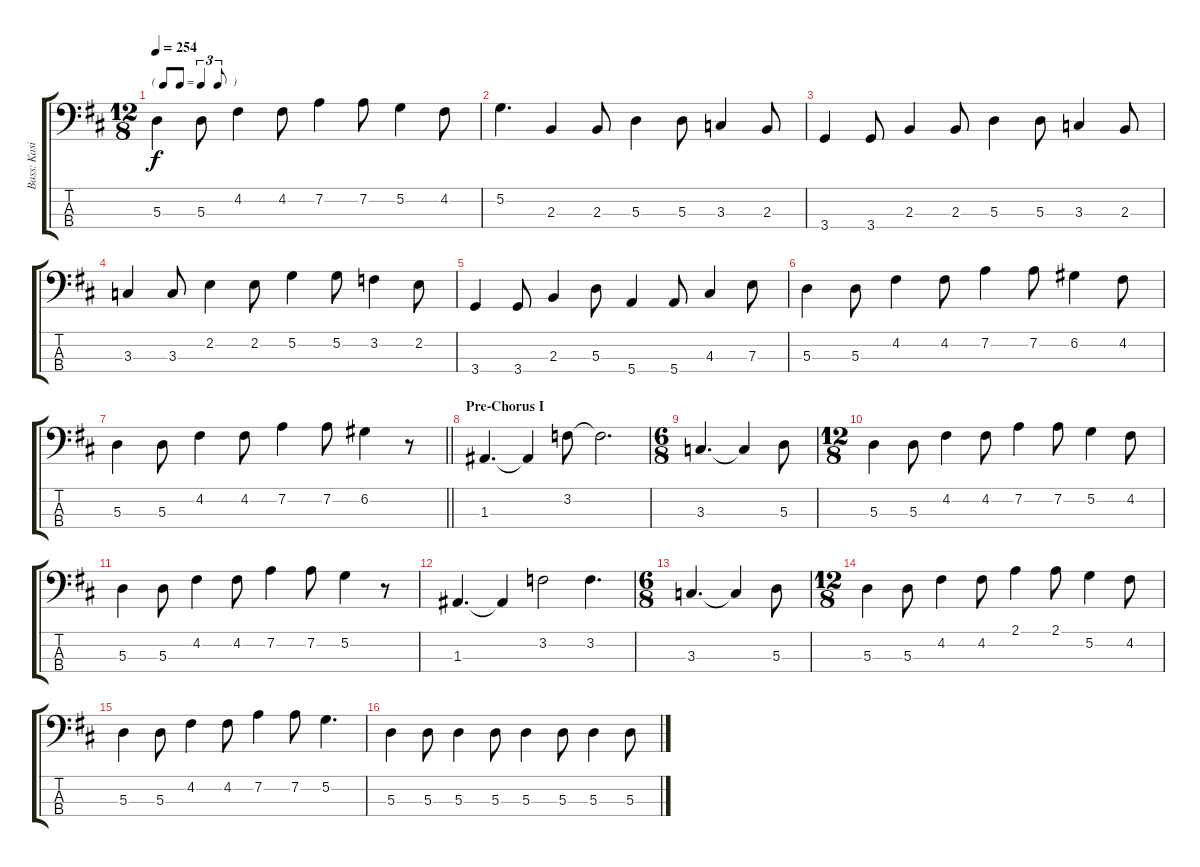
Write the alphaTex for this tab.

\track ("Bass: Kasim" "Bass: Kasi") {instrument electricbassfinger}
\staff {score tabs}
\tuning (G2 D2 A1 E1) {hide}
\ts (12 8)
\tf triplet8th
\tempo 254
\clef f4
\ks d
5.3.4{dy f} 5.3.8 4.2.4 4.2.8 7.2.4 7.2.8 5.2.4 4.2.8 |
5.2.4{d} 2.3.4 2.3.8 5.3.4 5.3.8 3.3.4 2.3.8 |
3.4.4 3.4.8 2.3.4 2.3.8 5.3.4 5.3.8 3.3.4 2.3.8 |
3.3.4 3.3.8 2.2.4 2.2.8 5.2.4 5.2.8 3.2.4 2.2.8 |
3.4.4 3.4.8 2.3.4 5.3.8 5.4.4 5.4.8 4.3.4 7.3.8 |
5.3.4 5.3.8 4.2.4 4.2.8 7.2.4 7.2.8 6.2.4 4.2.8 |
\barLineRight lightlight
5.3.4 5.3.8 4.2.4 4.2.8 7.2.4 7.2.8 6.2.4 r.8 |
\section ("" "Pre-Chorus I")
1.3.4{d} 1.3{t}.4 3.2.8 3.2{t}.2{d} |
\ts (6 8)
3.3.4{d} 3.3{t}.4 5.3.8 |
\ts (12 8)
5.3.4 5.3.8 4.2.4 4.2.8 7.2.4 7.2.8 5.2.4 4.2.8 |
5.3.4 5.3.8 4.2.4 4.2.8 7.2.4 7.2.8 5.2.4 r.8 |
1.3.4{d} 1.3{t}.4 3.2.2 3.2.4{d} |
\ts (6 8)
3.3.4{d} 3.3{t}.4 5.3.8 |
\ts (12 8)
5.3.4 5.3.8 4.2.4 4.2.8 2.1.4 2.1.8 5.2.4 4.2.8 |
5.3.4 5.3.8 4.2.4 4.2.8 7.2.4 7.2.8 5.2.4{d} |
5.3.4 5.3.8 5.3.4 5.3.8 5.3.4 5.3.8 5.3.4 5.3.8
